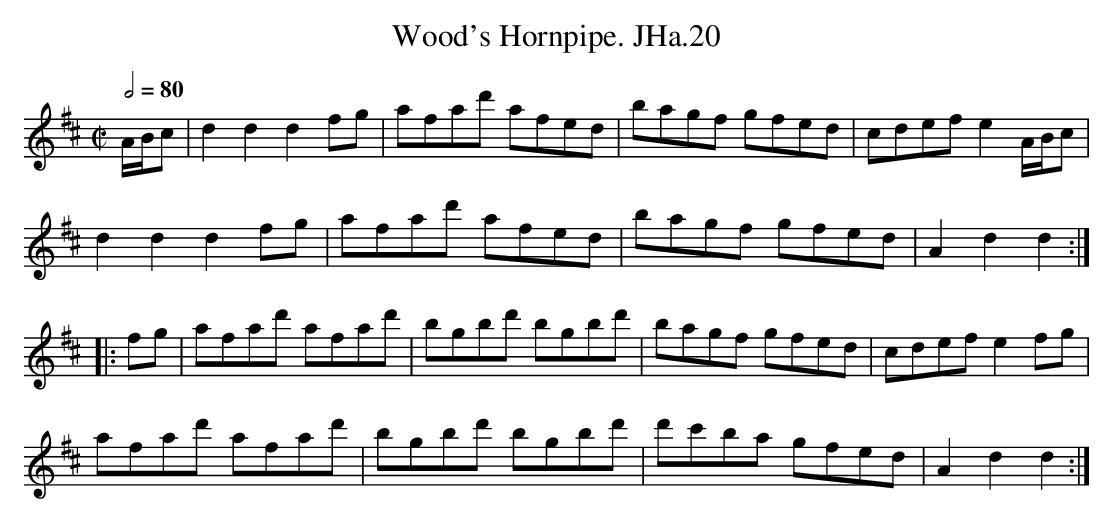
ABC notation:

X:1
T:Wood's Hornpipe. JHa.20
M:C|
L:1/8
Q:2/4=80
K:D
A/B/c | d2d2d2 fg | afad' afed | bagf gfed | cdef e2 A/B/c |
d2d2d2 fg | afad' afed | bagf gfed | A2d2d2:|
|: fg | afad' afad' | bgbd' bgbd' | bagf gfed | cdef e2fg |
afad' afad' | bgbd' bgbd' | d'c'ba gfed | A2d2d2:|
